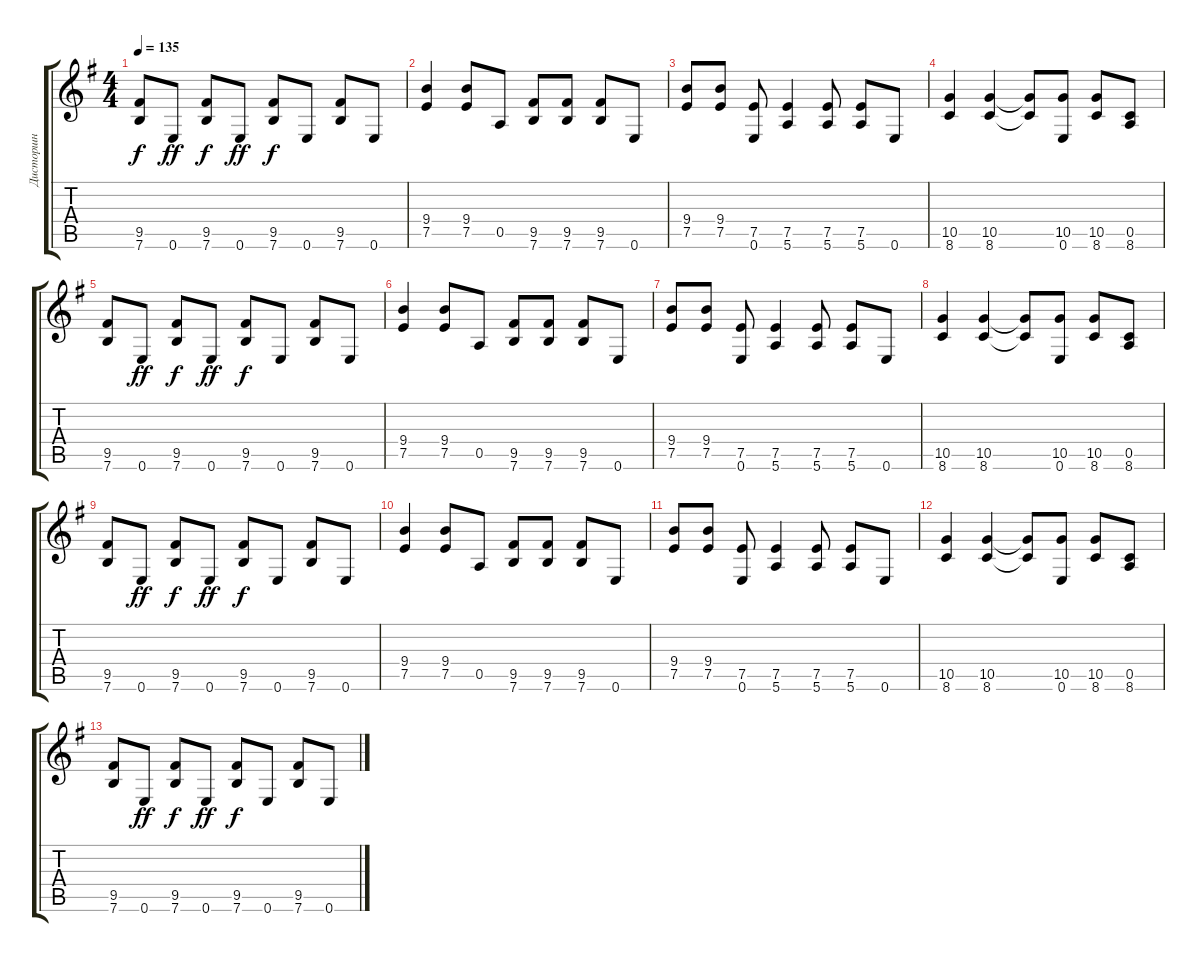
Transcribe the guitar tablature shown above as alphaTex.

\track ("Дисторшн" "Дисторшн") {instrument distortionguitar}
\staff {score tabs}
\tuning (E4 B3 G3 D3 A2 E2) {hide}
\ts (4 4)
\tempo 135
\clef g2
\ks eminor
(9.5 7.6).8{dy f} 0.6.8{dy ff} (9.5 7.6).8{dy f} 0.6.8{dy ff} (9.5 7.6).8{dy f} 0.6.8 (9.5 7.6).8 0.6.8 |
(9.4 7.5).4 (9.4 7.5).8 0.5.8 (9.5 7.6).8 (9.5 7.6).8 (9.5 7.6).8 0.6.8 |
(9.4 7.5).8 (9.4 7.5).8 (7.5 0.6).8 (7.5 5.6).4 (7.5 5.6).8 (7.5 5.6).8 0.6.8 |
(10.5 8.6).4 (10.5 8.6).4 (10.5{t} 8.6{t}).8 (10.5 0.6).8 (10.5 8.6).8 (0.5 8.6).8 |
(9.5 7.6).8 0.6.8{dy ff} (9.5 7.6).8{dy f} 0.6.8{dy ff} (9.5 7.6).8{dy f} 0.6.8 (9.5 7.6).8 0.6.8 |
(9.4 7.5).4 (9.4 7.5).8 0.5.8 (9.5 7.6).8 (9.5 7.6).8 (9.5 7.6).8 0.6.8 |
(9.4 7.5).8 (9.4 7.5).8 (7.5 0.6).8 (7.5 5.6).4 (7.5 5.6).8 (7.5 5.6).8 0.6.8 |
(10.5 8.6).4 (10.5 8.6).4 (10.5{t} 8.6{t}).8 (10.5 0.6).8 (10.5 8.6).8 (0.5 8.6).8 |
(9.5 7.6).8 0.6.8{dy ff} (9.5 7.6).8{dy f} 0.6.8{dy ff} (9.5 7.6).8{dy f} 0.6.8 (9.5 7.6).8 0.6.8 |
(9.4 7.5).4 (9.4 7.5).8 0.5.8 (9.5 7.6).8 (9.5 7.6).8 (9.5 7.6).8 0.6.8 |
(9.4 7.5).8 (9.4 7.5).8 (7.5 0.6).8 (7.5 5.6).4 (7.5 5.6).8 (7.5 5.6).8 0.6.8 |
(10.5 8.6).4 (10.5 8.6).4 (10.5{t} 8.6{t}).8 (10.5 0.6).8 (10.5 8.6).8 (0.5 8.6).8 |
(9.5 7.6).8 0.6.8{dy ff} (9.5 7.6).8{dy f} 0.6.8{dy ff} (9.5 7.6).8{dy f} 0.6.8 (9.5 7.6).8 0.6.8
